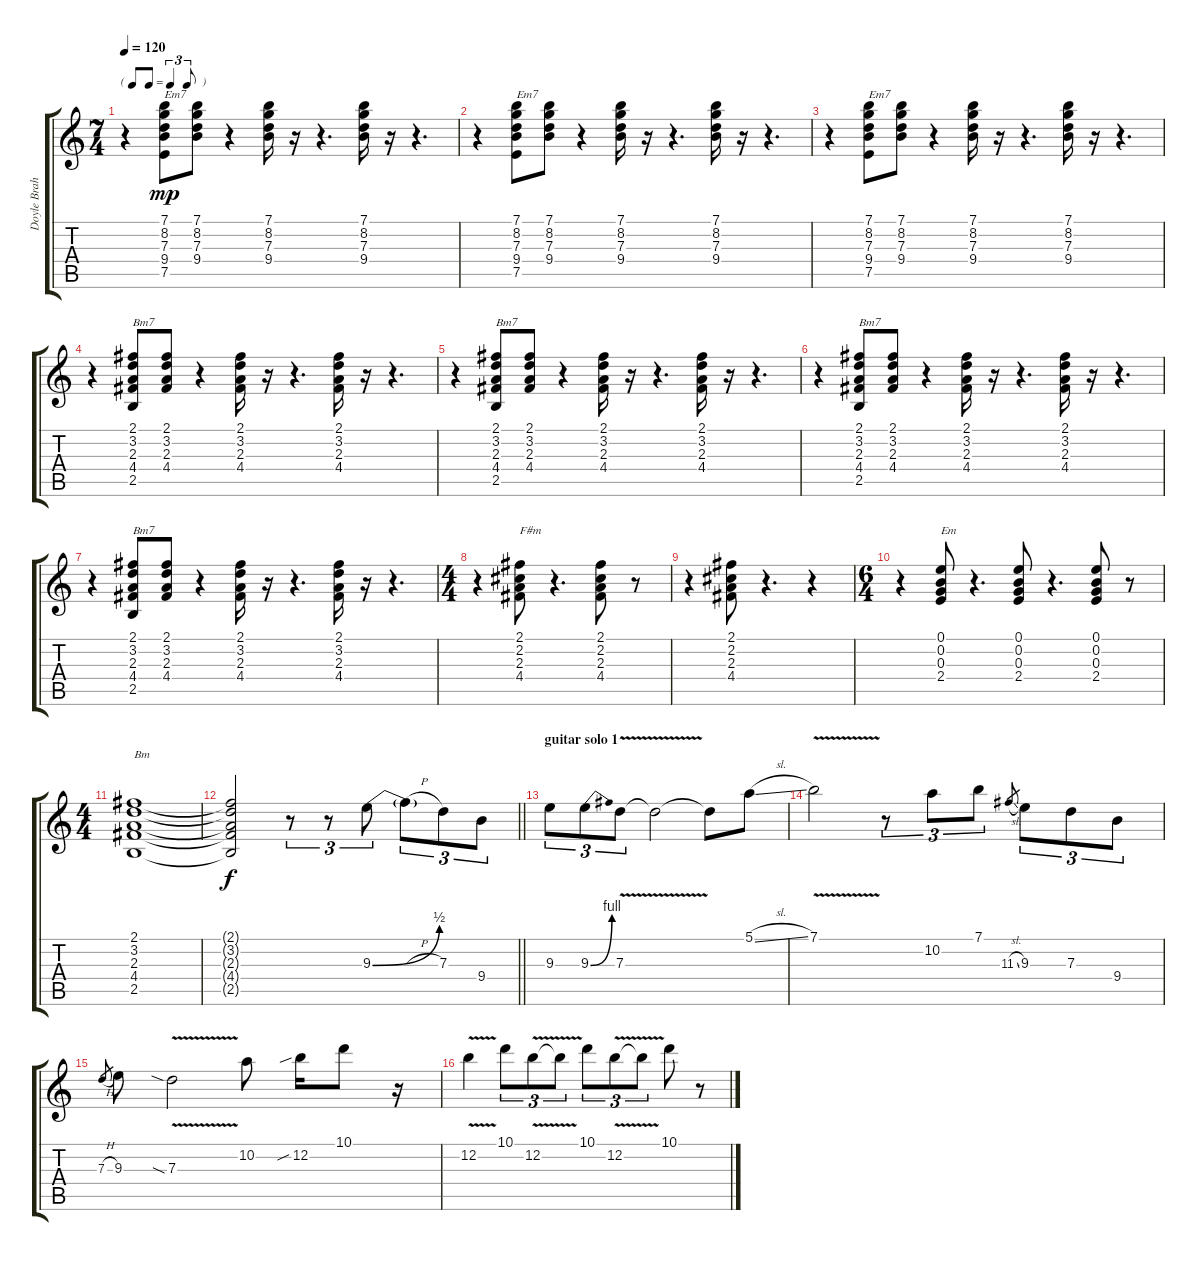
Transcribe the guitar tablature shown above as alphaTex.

\track ("Doyle Braham II" "Doyle Brah") {instrument overdrivenguitar}
\staff {score tabs}
\tuning (E4 B3 G3 D3 A2 E2) {hide}
\ts (7 4)
\tf triplet8th
\tempo 120
\clef g2
\ks c
r.4{dy mp} (7.1 8.2 7.3 9.4 7.5).8{txt "Em7"} (7.1 8.2 7.3 9.4).8 r.4 (7.1 8.2 7.3 9.4).16 r.16 r.4{d} (7.1 8.2 7.3 9.4).16 r.16 r.4{d} |
r.4 (7.1 8.2 7.3 9.4 7.5).8{txt "Em7"} (7.1 8.2 7.3 9.4).8 r.4 (7.1 8.2 7.3 9.4).16 r.16 r.4{d} (7.1 8.2 7.3 9.4).16 r.16 r.4{d} |
r.4 (7.1 8.2 7.3 9.4 7.5).8{txt "Em7"} (7.1 8.2 7.3 9.4).8 r.4 (7.1 8.2 7.3 9.4).16 r.16 r.4{d} (7.1 8.2 7.3 9.4).16 r.16 r.4{d} |
r.4 (2.1 3.2 2.3 4.4 2.5).8{txt "Bm7"} (2.1 3.2 2.3 4.4).8 r.4 (2.1 3.2 2.3 4.4).16 r.16 r.4{d} (2.1 3.2 2.3 4.4).16 r.16 r.4{d} |
r.4 (2.1 3.2 2.3 4.4 2.5).8{txt "Bm7"} (2.1 3.2 2.3 4.4).8 r.4 (2.1 3.2 2.3 4.4).16 r.16 r.4{d} (2.1 3.2 2.3 4.4).16 r.16 r.4{d} |
r.4 (2.1 3.2 2.3 4.4 2.5).8{txt "Bm7"} (2.1 3.2 2.3 4.4).8 r.4 (2.1 3.2 2.3 4.4).16 r.16 r.4{d} (2.1 3.2 2.3 4.4).16 r.16 r.4{d} |
r.4 (2.1 3.2 2.3 4.4 2.5).8{txt "Bm7"} (2.1 3.2 2.3 4.4).8 r.4 (2.1 3.2 2.3 4.4).16 r.16 r.4{d} (2.1 3.2 2.3 4.4).16 r.16 r.4{d} |
\ts (4 4)
r.4 (2.1 2.2 2.3 4.4).8{txt "F#m"} r.4{d} (2.1 2.2 2.3 4.4).8 r.8 |
r.4 (2.1 2.2 2.3 4.4).8 r.4{d} r.4 |
\ts (6 4)
r.4 (0.1 0.2 0.3 2.4).8{txt "Em"} r.4{d} (0.1 0.2 0.3 2.4).8 r.4{d} (0.1 0.2 0.3 2.4).8 r.8 |
\ts (4 4)
(2.1 3.2 2.3 4.4 2.5).1{txt "Bm"} |
\barLineRight lightlight
(2.1{t} 3.2{t} 2.3{t} 4.4{t} 2.5{t}).2{dy f} r.8{tu (3 2) instrument overdrivenguitar} r.8{tu (3 2)} 9.3{be (bend 0 0 60 2)}.8{tu (3 2)} 9.3{h t}.8{tu (3 2)} 7.3.8{tu (3 2)} 9.4.8{tu (3 2)} |
\section ("" "guitar solo 1")
9.3.8{tu (3 2)} 9.3{be (bend 0 0 60 4)}.8{tu (3 2)} 7.3{v}.8{tu (3 2)} 7.3{t}.2 7.3{t}.8 5.1{sl}.8 |
7.1{v}.2 r.8{tu (3 2)} 10.2.8{tu (3 2)} 7.1.8{tu (3 2)} 11.3{sl}.8{gr} 9.3.8{tu (3 2)} 7.3.8{tu (3 2)} 9.4.8{tu (3 2)} |
7.3{h}.8{gr} 9.3.8 7.3{v sia}.2 10.2.8 12.2{sib}.16 10.1.8 r.16 |
12.2{v}.4 10.1.8{tu (3 2)} 12.2{v}.8{tu (3 2)} 12.2{v t}.8{tu (3 2)} 10.1.8{tu (3 2)} 12.2{v}.8{tu (3 2)} 12.2{v t}.8{tu (3 2)} 10.1.8 r.8
